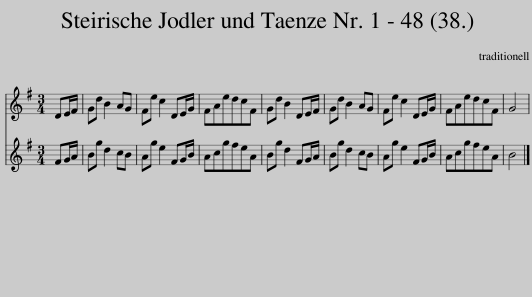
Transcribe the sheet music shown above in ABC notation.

X:1
%%score 1 2
L:1/8
M:3/4
I:linebreak $
K:G
V:1 treble
V:2 treble
V:1
 DE/F/ | Gd B2 AG | Fe c2 DE/G/ | FAedcF | Gd B2 DE/F/ | %5
 Gd B2 AG | Fe c2 DE/G/ | FAedcF | G4 | %9
V:2
 FG/A/ | Bg d2 cB | Ag e2 FG/B/ | AcgfeA | Bg d2 FG/A/ | %5
 Bg d2 cB | Ag e2 FG/B/ | AcgfeA | B4 | %9
